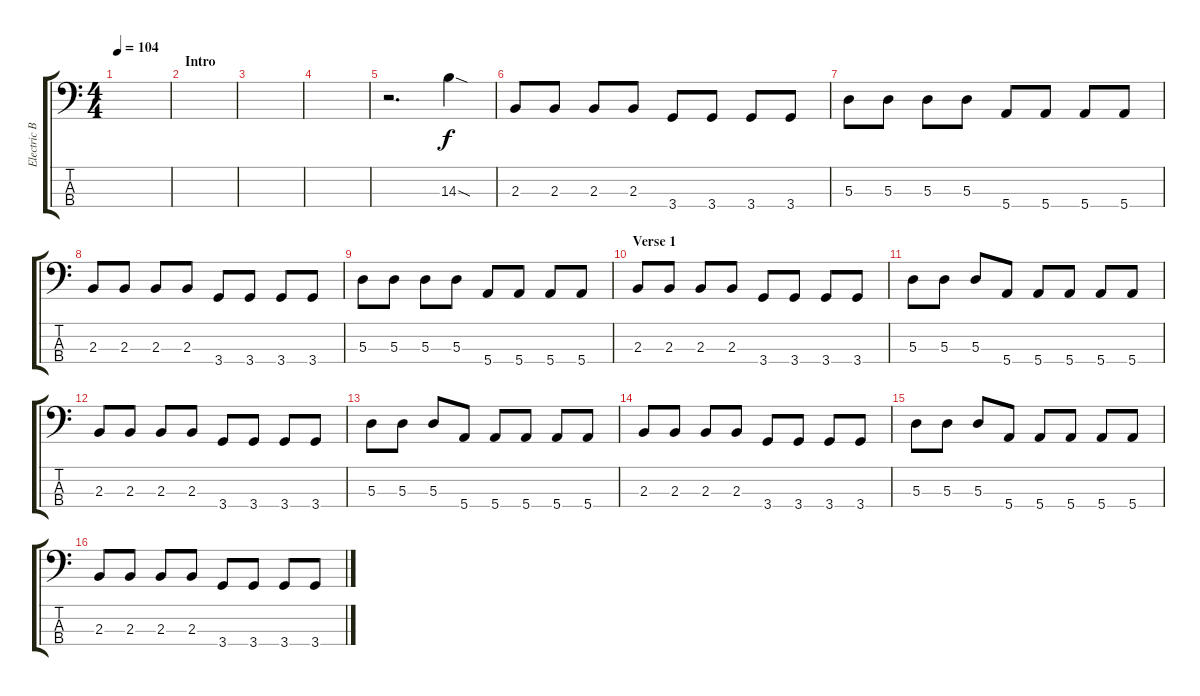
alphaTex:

\track ("Electric Bass" "Electric B") {instrument electricbassfinger}
\staff {score tabs}
\tuning (G2 D2 A1 E1) {hide}
\ts (4 4)
\tempo 104
\clef f4
\ks c
|
\section ("" "Intro")
|
|
|
r.2{d} 14.3{sod}.4 |
2.3.8 2.3.8 2.3.8 2.3.8 3.4.8 3.4.8 3.4.8 3.4.8 |
5.3.8 5.3.8 5.3.8 5.3.8 5.4.8 5.4.8 5.4.8 5.4.8 |
2.3.8 2.3.8 2.3.8 2.3.8 3.4.8 3.4.8 3.4.8 3.4.8 |
5.3.8 5.3.8 5.3.8 5.3.8 5.4.8 5.4.8 5.4.8 5.4.8 |
\section ("" "Verse 1")
2.3.8 2.3.8 2.3.8 2.3.8 3.4.8 3.4.8 3.4.8 3.4.8 |
5.3.8 5.3.8 5.3.8 5.4.8 5.4.8 5.4.8 5.4.8 5.4.8 |
2.3.8 2.3.8 2.3.8 2.3.8 3.4.8 3.4.8 3.4.8 3.4.8 |
5.3.8 5.3.8 5.3.8 5.4.8 5.4.8 5.4.8 5.4.8 5.4.8 |
2.3.8 2.3.8 2.3.8 2.3.8 3.4.8 3.4.8 3.4.8 3.4.8 |
5.3.8 5.3.8 5.3.8 5.4.8 5.4.8 5.4.8 5.4.8 5.4.8 |
2.3.8 2.3.8 2.3.8 2.3.8 3.4.8 3.4.8 3.4.8 3.4.8
